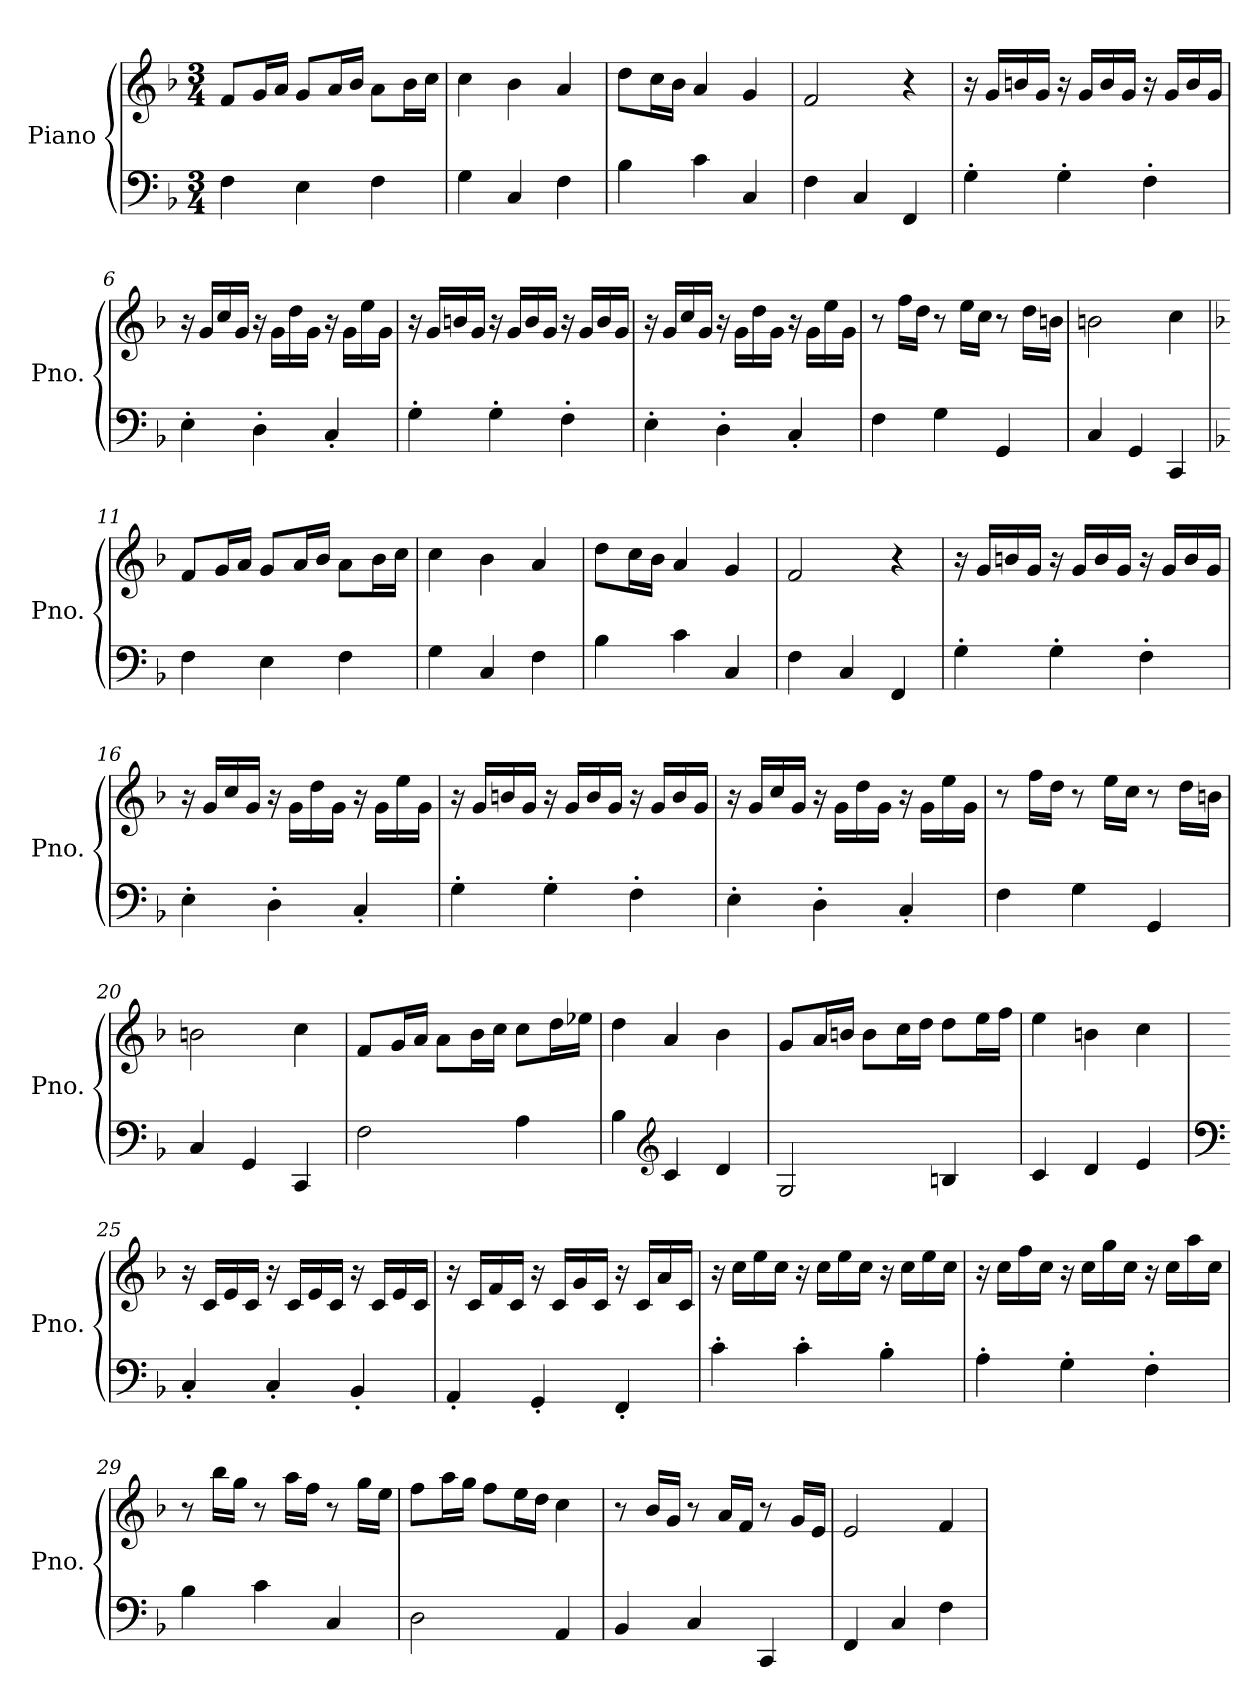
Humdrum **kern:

**kern	**kern
*part1	*part1
*staff2	*staff1
*I"Piano	*
*I'Pno.	*
*clefF4	*clefG2
*k[b-]	*k[b-]
*M3/4	*M3/4
=1	=1
4F\	8f/L
.	16g/L
.	16a/JJ
4E\	8g/L
.	16a/L
.	16b-/JJ
4F\	8a\L
.	16b-\L
.	16cc\JJ
=2	=2
4G\	4cc\
4C/	4b-\
4F\	4a/
=3	=3
4B-\	8dd\L
.	16cc\L
.	16b-\JJ
4c\	4a/
4C/	4g/
=4	=4
4F\	2f/
4C/	.
4FF/	4r
=5	=5
4G'\	16r
.	16g/LL
.	16bn/
.	16g/JJ
4G'\	16r
.	16g/LL
.	16b/
.	16g/JJ
4F'\	16r
.	16g/LL
.	16b/
.	16g/JJ
!!LO:LB:g=z
=6	=6
4E'\	16r
.	16g/LL
.	16cc/
.	16g/JJ
4D'\	16r
.	16g\LL
.	16dd\
.	16g\JJ
4C'/	16r
.	16g\LL
.	16ee\
.	16g\JJ
=7	=7
4G'\	16r
.	16g/LL
.	16bn/
.	16g/JJ
4G'\	16r
.	16g/LL
.	16b/
.	16g/JJ
4F'\	16r
.	16g/LL
.	16b/
.	16g/JJ
=8	=8
4E'\	16r
.	16g/LL
.	16cc/
.	16g/JJ
4D'\	16r
.	16g\LL
.	16dd\
.	16g\JJ
4C'/	16r
.	16g\LL
.	16ee\
.	16g\JJ
=9	=9
4F\	8r
.	16ff\LL
.	16dd\JJ
4G\	8r
.	16ee\LL
.	16cc\JJ
4GG/	8r
.	16dd\LL
.	16bn\JJ
!!LO:LB:g=z
=10	=10
4C/	2bn\
4GG/	.
4CC/	4cc\
=11	=11
*k[b-]	*k[b-]
4F\	8f/L
.	16g/L
.	16a/JJ
4E\	8g/L
.	16a/L
.	16b-/JJ
4F\	8a\L
.	16b-\L
.	16cc\JJ
=12	=12
4G\	4cc\
4C/	4b-\
4F\	4a/
=13	=13
4B-\	8dd\L
.	16cc\L
.	16b-\JJ
4c\	4a/
4C/	4g/
=14	=14
4F\	2f/
4C/	.
4FF/	4r
=15	=15
4G'\	16r
.	16g/LL
.	16bn/
.	16g/JJ
4G'\	16r
.	16g/LL
.	16b/
.	16g/JJ
4F'\	16r
.	16g/LL
.	16b/
.	16g/JJ
!!LO:LB:g=z
=16	=16
4E'\	16r
.	16g/LL
.	16cc/
.	16g/JJ
4D'\	16r
.	16g\LL
.	16dd\
.	16g\JJ
4C'/	16r
.	16g\LL
.	16ee\
.	16g\JJ
=17	=17
4G'\	16r
.	16g/LL
.	16bn/
.	16g/JJ
4G'\	16r
.	16g/LL
.	16b/
.	16g/JJ
4F'\	16r
.	16g/LL
.	16b/
.	16g/JJ
=18	=18
4E'\	16r
.	16g/LL
.	16cc/
.	16g/JJ
4D'\	16r
.	16g\LL
.	16dd\
.	16g\JJ
4C'/	16r
.	16g\LL
.	16ee\
.	16g\JJ
=19	=19
4F\	8r
.	16ff\LL
.	16dd\JJ
4G\	8r
.	16ee\LL
.	16cc\JJ
4GG/	8r
.	16dd\LL
.	16bn\JJ
!!LO:LB:g=z
=20	=20
4C/	2bn\
4GG/	.
4CC/	4cc\
=21	=21
2F\	8f/L
.	16g/L
.	16a/JJ
.	8a\L
.	16b-\L
.	16cc\JJ
4A\	8cc\L
.	16dd\L
.	16ee-X\JJ
=22	=22
4B-\	4dd\
*clefG2	*
4c/	4a/
4d/	4b-\
=23	=23
2G/	8g/L
.	16a/L
.	16bn/JJ
.	8b\L
.	16cc\L
.	16dd\JJ
4Bn/	8dd\L
.	16ee\L
.	16ff\JJ
=24	=24
4c/	4ee\
4d/	4bn\
4e/	4cc\
!!LO:LB:g=z
=25	=25
*clefF4	*
4C'/	16r
.	16c/LL
.	16e/
.	16c/JJ
4C'/	16r
.	16c/LL
.	16e/
.	16c/JJ
4BB-'/	16r
.	16c/LL
.	16e/
.	16c/JJ
=26	=26
4AA'/	16r
.	16c/LL
.	16f/
.	16c/JJ
4GG'/	16r
.	16c/LL
.	16g/
.	16c/JJ
4FF'/	16r
.	16c/LL
.	16a/
.	16c/JJ
=27	=27
4c'\	16r
.	16cc\LL
.	16ee\
.	16cc\JJ
4c'\	16r
.	16cc\LL
.	16ee\
.	16cc\JJ
4B-'\	16r
.	16cc\LL
.	16ee\
.	16cc\JJ
!!LO:PB:g=z
=28	=28
4A'\	16r
.	16cc\LL
.	16ff\
.	16cc\JJ
4G'\	16r
.	16cc\LL
.	16gg\
.	16cc\JJ
4F'\	16r
.	16cc\LL
.	16aa\
.	16cc\JJ
=29	=29
4B-\	8r
.	16bb-\LL
.	16gg\JJ
4c\	8r
.	16aa\LL
.	16ff\JJ
4C/	8r
.	16gg\LL
.	16ee\JJ
=30	=30
2D\	8ff\L
.	16aa\L
.	16gg\JJ
.	8ff\L
.	16ee\L
.	16dd\JJ
4AA/	4cc\
=31	=31
4BB-/	8r
.	16b-/LL
.	16g/JJ
4C/	8r
.	16a/LL
.	16f/JJ
4CC/	8r
.	16g/LL
.	16e/JJ
=32	=32
4FF/	2e/
4C/	.
4F\	4f/
=	=
*-	*-
